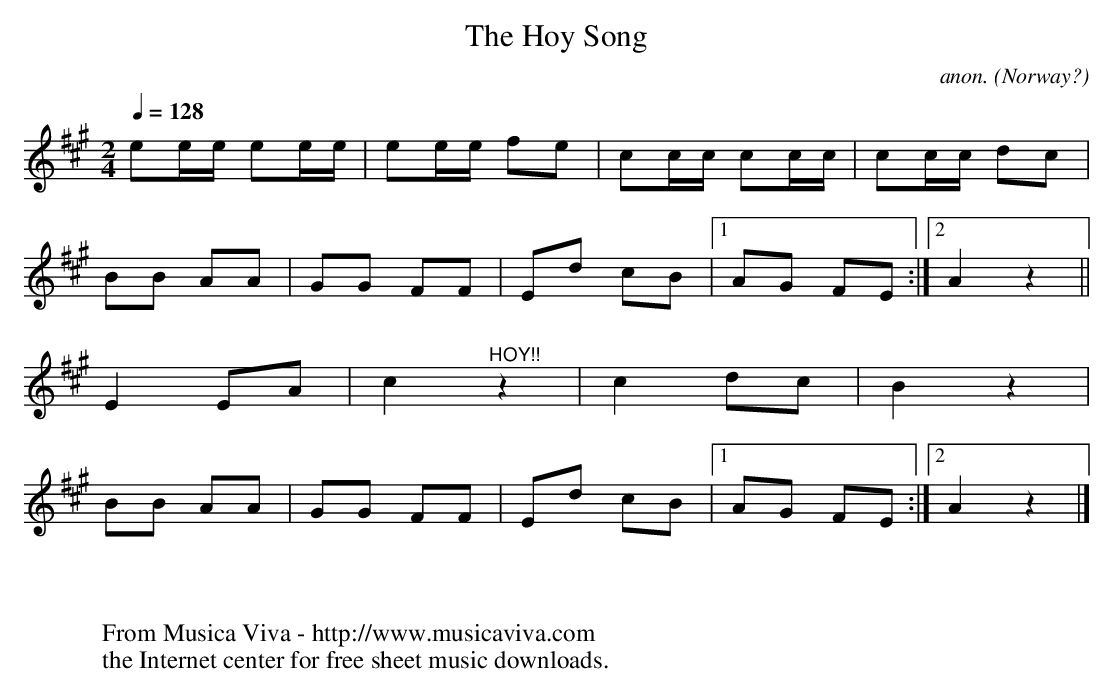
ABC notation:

X:1
T:The Hoy Song
C:anon.
O:Norway?
M:2/4
L:1/16
Q:1/4=128
K:A
e2ee e2ee|e2ee       f2e2|c2cc c2cc|   c2cc d2c2 |
B2B2 A2A2|G2G2       F2F2|E2d2 c2B2|[1 A2G2 F2E2:|\
                                    [2 A4   z4  ||
E4   E2A2|c4 "^HOY!!"z4  |c4   d2c2|   B4   z4   |
B2B2 A2A2|G2G2       F2F2|E2d2 c2B2|[1 A2G2 F2E2:|\
                                    [2 A4   z4  |]
W:
W:
W:  From Musica Viva - http://www.musicaviva.com
W:  the Internet center for free sheet music downloads.
